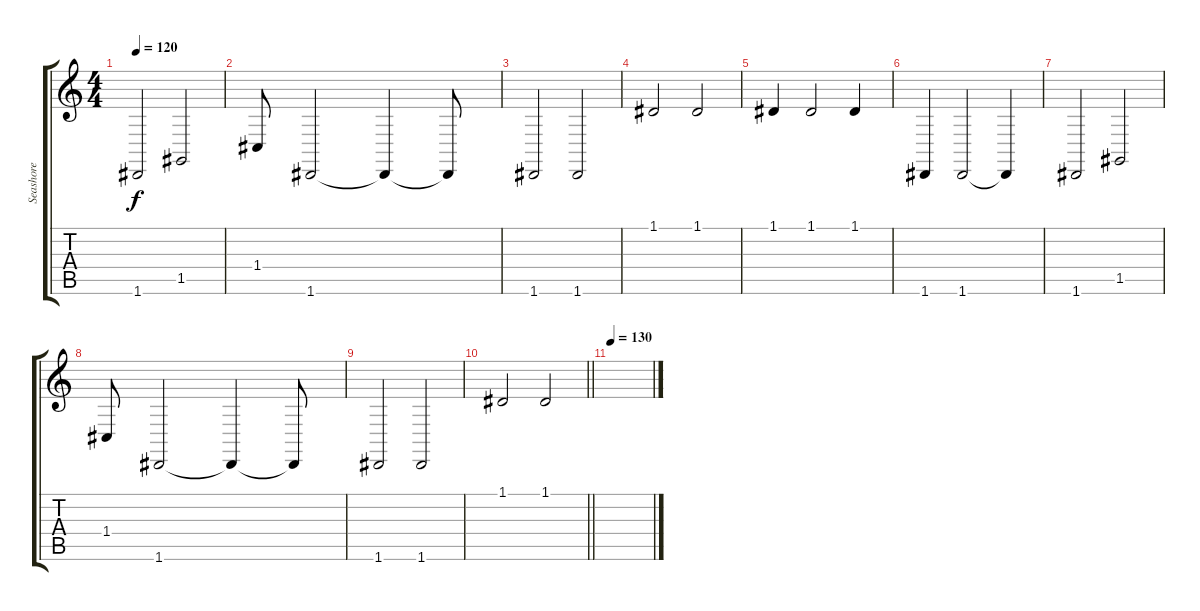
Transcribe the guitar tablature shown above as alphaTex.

\track ("Seashore " "Seashore ") {instrument seashore}
\staff {score tabs}
\tuning (D4 A3 F3 C3 G2 D2) {hide}
\ts (4 4)
\tempo 120
\clef g2
\ks c
1.6.2{dy f} 1.5.2 |
1.4.8 1.6.2 1.6{t}.4 1.6{t}.8 |
1.6.2 1.6.2 |
1.1.2 1.1.2 |
1.1.4 1.1.2 1.1.4 |
1.6.4 1.6.2 1.6{t}.4 |
1.6.2 1.5.2 |
1.4.8 1.6.2 1.6{t}.4 1.6{t}.8 |
1.6.2 1.6.2 |
\barLineRight lightlight
1.1.2 1.1.2 |
\tempo 130
